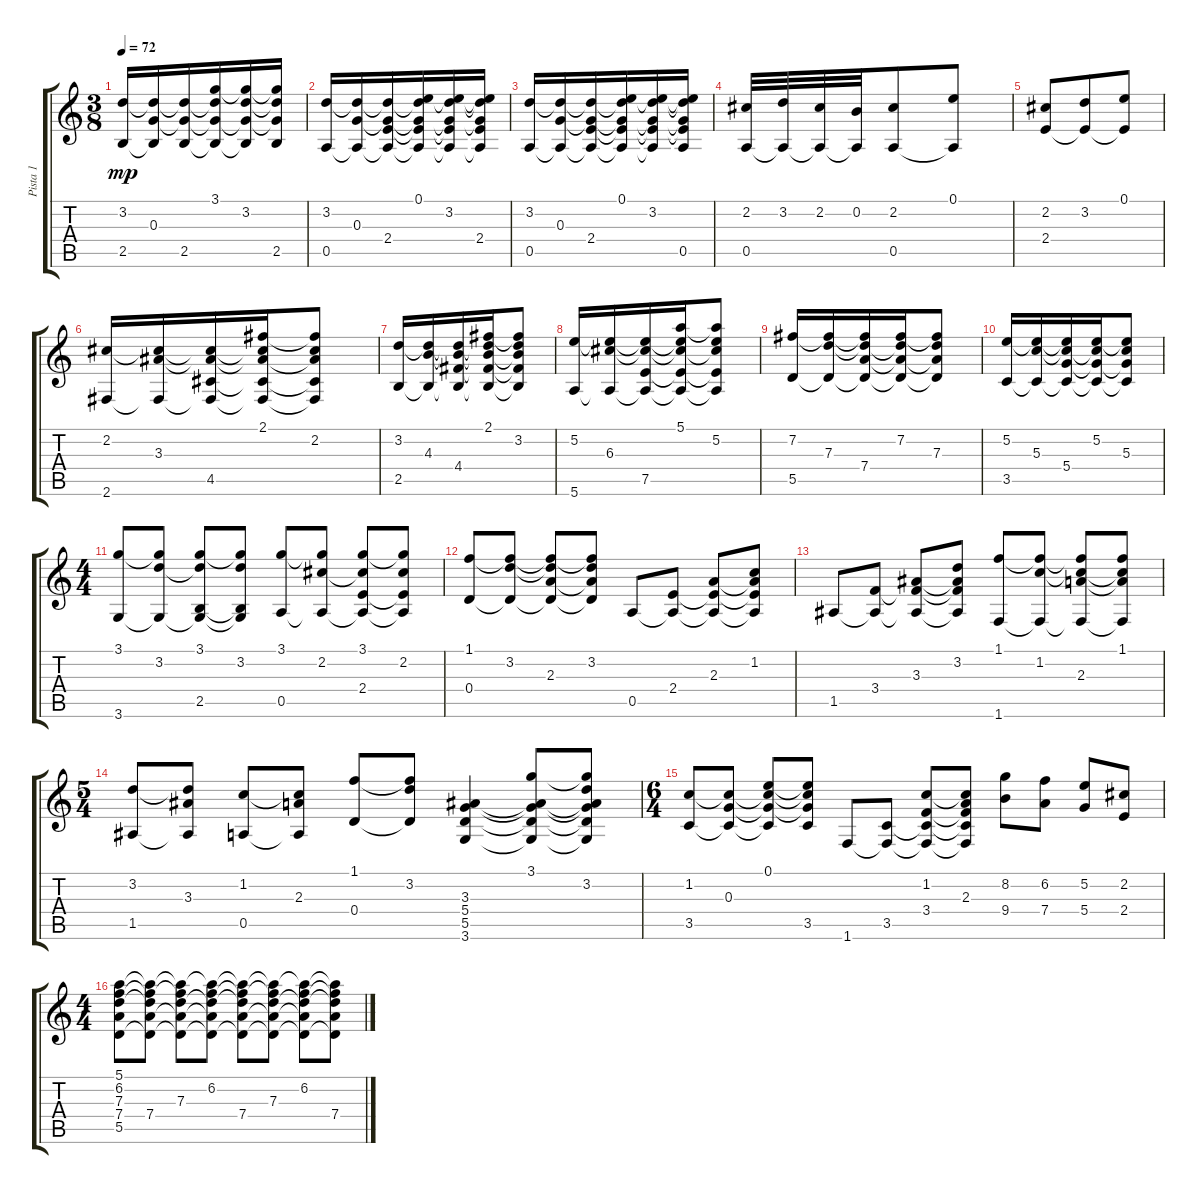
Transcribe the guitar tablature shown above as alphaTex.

\track ("Pista 1" "Pista 1") {instrument acousticguitarsteel}
\staff {score tabs}
\tuning (E4 B3 G3 D3 A2 E2) {hide}
\ts (3 8)
\tempo 72
\clef g2
\ks c
(3.2 2.5).16{dy mp} (3.2{t} 0.3 2.5{t}).16 (3.2{t} 0.3{t} 2.5).16 (3.1 3.2{t} 0.3{t} 2.5{t}).16 (3.1{t} 3.2 0.3{t} 2.5{t}).16 (3.1{t} 3.2{t} 0.3{t} 2.5).16 |
(3.2 0.5).16 (3.2{t} 0.3 0.5{t}).16 (3.2{t} 0.3{t} 2.4 0.5{t}).16 (0.1 3.2{t} 0.3{t} 2.4{t} 0.5{t}).16 (0.1{t} 3.2 0.3{t} 2.4{t} 0.5{t}).16 (0.1{t} 3.2{t} 0.3{t} 2.4 0.5{t}).16 |
(3.2 0.5).16 (3.2{t} 0.3 0.5{t}).16 (3.2{t} 0.3{t} 2.4 0.5{t}).16 (0.1 3.2{t} 0.3{t} 2.4{t} 0.5{t}).16 (0.1{t} 3.2 0.3{t} 2.4{t} 0.5{t}).16 (0.1{t} 3.2{t} 0.3{t} 2.4{t} 0.5).16 |
(2.2 0.5).32 (3.2 0.5{t}).32 (2.2 0.5{t}).32 (0.2 0.5{t}).32 (2.2 0.5).8 (0.1 0.5{t}).8 |
(2.2 2.4).8 (3.2 2.4{t}).8 (0.1 2.4{t}).8 |
(2.2 2.6).16 (2.2{t} 3.3 2.6{t}).16 (2.2{t} 3.3{t} 4.5 2.6{t}).16 (2.1 2.2{t} 3.3{t} 4.5{t} 2.6{t}).16 (2.1{t} 2.2 3.3{t} 4.5{t} 2.6{t}).8 |
(3.2 2.5).16 (3.2{t} 4.3 2.5{t}).16 (3.2{t} 4.3{t} 4.4 2.5{t}).16 (2.1 3.2{t} 4.3{t} 4.4{t} 2.5{t}).16 (2.1{t} 3.2 4.3{t} 4.4{t} 2.5{t}).8 |
(5.2 5.6).16 (5.2{t} 6.3 5.6{t}).16 (5.2{t} 6.3{t} 7.5 5.6{t}).16 (5.1 5.2{t} 6.3{t} 7.5{t} 5.6{t}).16 (5.1{t} 5.2 6.3{t} 7.5{t} 5.6{t}).8 |
(7.2 5.5).16 (7.2{t} 7.3 5.5{t}).16 (7.2{t} 7.3{t} 7.4 5.5{t}).16 (7.2 7.3{t} 7.4{t} 5.5{t}).16 (7.2{t} 7.3 7.4{t} 5.5{t}).8 |
(5.2 3.5).16 (5.2{t} 5.3 3.5{t}).16 (5.2{t} 5.3{t} 5.4 3.5{t}).16 (5.2 5.3{t} 5.4{t} 3.5{t}).16 (5.2{t} 5.3 5.4{t} 3.5{t}).8 |
\ts (4 4)
(3.1 3.6).8 (3.1{t} 3.2 3.6{t}).8 (3.1 3.2{t} 2.5 3.6{t}).8 (3.1{t} 3.2 2.5{t} 3.6{t}).8 (3.1 0.5).8 (3.1{t} 2.2 0.5{t}).8 (3.1 2.2{t} 2.4 0.5{t}).8 (3.1{t} 2.2 2.4{t} 0.5{t}).8 |
(1.1 0.4).8 (1.1{t} 3.2 0.4{t}).8 (1.1{t} 3.2{t} 2.3 0.4{t}).8 (1.1{t} 3.2 2.3{t} 0.4{t}).8 0.5.8 (2.4 0.5{t}).8 (2.3 2.4{t} 0.5{t}).8 (1.2 2.3{t} 2.4{t} 0.5{t}).8 |
1.5.8 (3.4 1.5{t}).8 (3.3 3.4{t} 1.5{t}).8 (3.2 3.3{t} 3.4{t} 1.5{t}).8 (1.1 1.6).8 (1.1{t} 1.2 1.6{t}).8 (1.1{t} 1.2{t} 2.3 1.6{t}).8 (1.1 1.2{t} 2.3{t} 1.6{t}).8 |
\ts (5 4)
(3.2 1.5).8 (3.2{t} 3.3 1.5{t}).8 (1.2 0.5).8 (1.2{t} 2.3 0.5{t}).8 (1.1 0.4).8 (1.1{t} 3.2 0.4{t}).8 (3.3 5.4 5.5 3.6).4 (3.1 3.3{t} 5.4{t} 5.5{t} 3.6{t}).8 (3.1{t} 3.2 3.3{t} 5.4{t} 5.5{t} 3.6{t}).8 |
\ts (6 4)
(1.2 3.5).8 (1.2{t} 0.3 3.5{t}).8 (0.1 1.2{t} 0.3{t} 3.5{t}).8 (0.1{t} 1.2{t} 0.3{t} 3.5).8 1.6.8 (3.5 1.6{t}).8 (1.2 3.4 3.5{t} 1.6{t}).8 (1.2{t} 2.3 3.4{t} 3.5{t} 1.6{t}).8 (8.2 9.4).8 (6.2 7.4).8 (5.2 5.4).8 (2.2 2.4).8 |
\ts (4 4)
(5.1 6.2 7.3 7.4 5.5).8 (5.1{t} 6.2{t} 7.3{t} 7.4 5.5{t}).8 (5.1{t} 6.2{t} 7.3 7.4{t} 5.5{t}).8 (5.1{t} 6.2 7.3{t} 7.4{t} 5.5{t}).8 (5.1{t} 6.2{t} 7.3{t} 7.4 5.5{t}).8 (5.1{t} 6.2{t} 7.3 7.4{t} 5.5{t}).8 (5.1{t} 6.2 7.3{t} 7.4{t} 5.5{t}).8 (5.1{t} 6.2{t} 7.3{t} 7.4 5.5{t}).8
